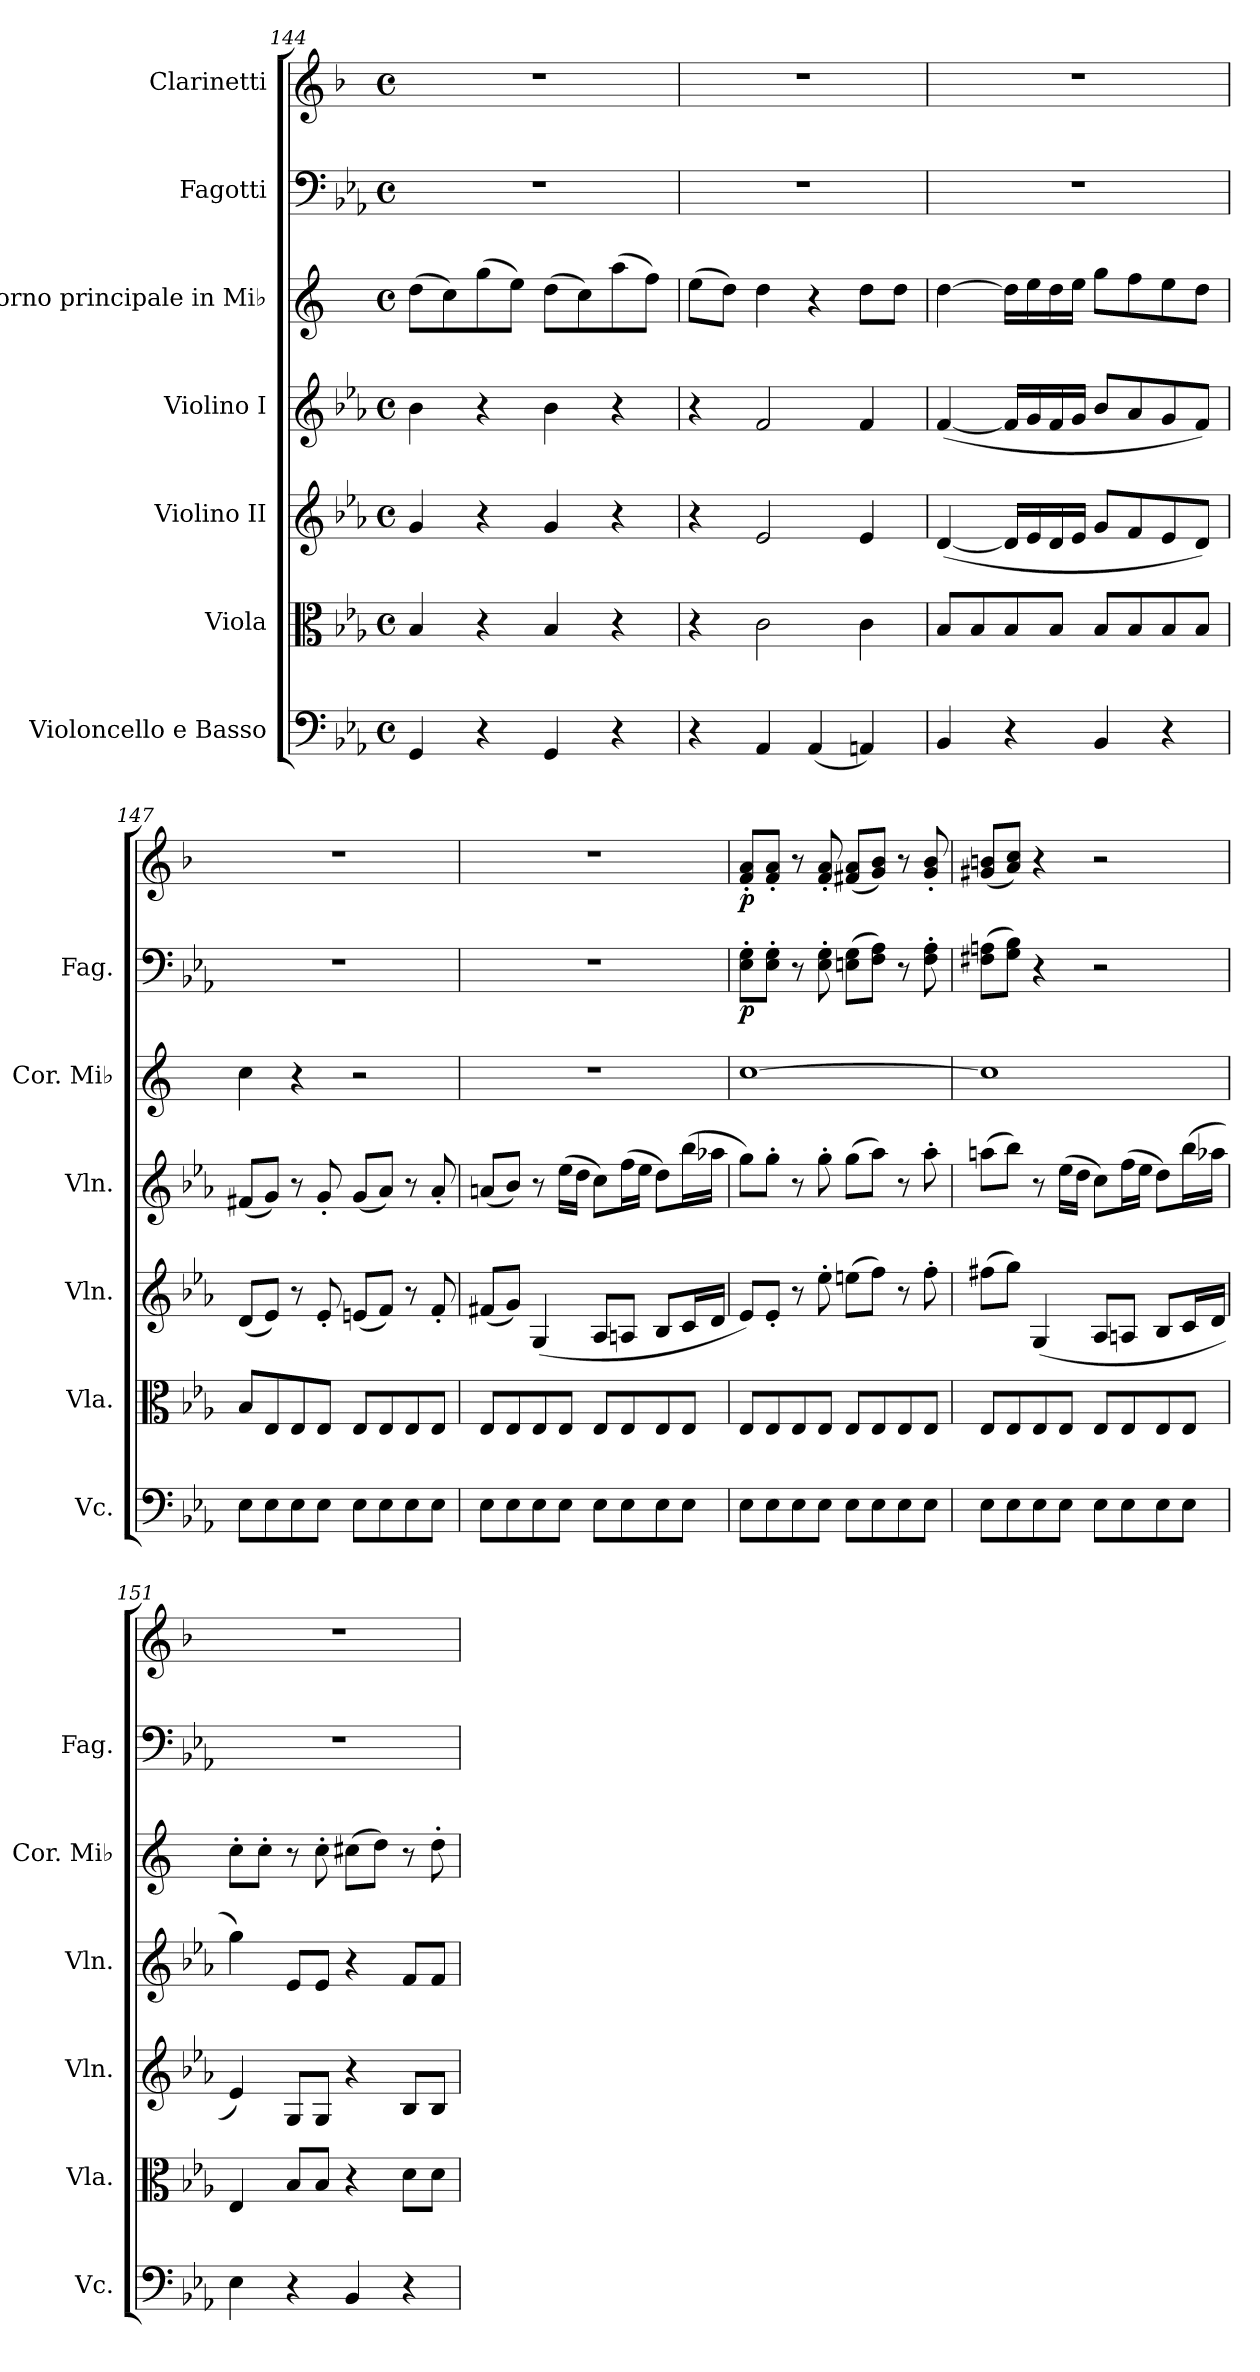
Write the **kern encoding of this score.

**kern	**kern	**kern	**kern	**kern	**kern	**dynam	**kern	**dynam
*part7	*part6	*part5	*part4	*part3	*part2	*part2	*part1	*part1
*staff7	*staff6	*staff5	*staff4	*staff3	*staff2	*staff2	*staff1	*staff1
*I"Violoncello e  Basso	*I"Viola	*I"Violino II	*I"Violino I	*I"Corno principale  in Mi♭	*I"Fagotti	*	*I"Clarinetti	*
*I'Vc.	*I'Vla.	*I'Vln.	*I'Vln.	*I'Cor. Mi♭	*I'Fag.	*	*	*
*clefF4	*clefC3	*clefG2	*clefG2	*clefG2	*clefF4	*	*clefG2	*
*	*	*	*	*ITrd5c9	*	*	*ITrd1c2	*
*k[b-e-a-]	*k[b-e-a-]	*k[b-e-a-]	*k[b-e-a-]	*k[b-e-a-]	*k[b-e-a-]	*	*k[b-e-a-]	*
*M4/4	*M4/4	*M4/4	*M4/4	*M4/4	*M4/4	*	*M4/4	*
*met(c)	*met(c)	*met(c)	*met(c)	*met(c)	*met(c)	*	*met(c)	*
=144	=144	=144	=144	=144	=144	=144	=144	=144
4GG/	4B-/	4g/	4b-\	(8f\L	1r	.	1r	.
.	.	.	.	8e-\)	.	.	.	.
4r	4r	4r	4r	(8b-\	.	.	.	.
.	.	.	.	8g\J)	.	.	.	.
4GG/	4B-/	4g/	4b-\	(8f\L	.	.	.	.
.	.	.	.	8e-\)	.	.	.	.
4r	4r	4r	4r	(8cc\	.	.	.	.
.	.	.	.	8a-\J)	.	.	.	.
=145	=145	=145	=145	=145	=145	=145	=145	=145
4r	4r	4r	4r	(8g\L	1r	.	1r	.
.	.	.	.	8f\J)	.	.	.	.
4AA-/	2c\	2e-/	2f/	4f\	.	.	.	.
(4AA-/	.	.	.	4r	.	.	.	.
4AAn/)	4c\	4e-/	4f/	8f\L	.	.	.	.
.	.	.	.	8f\J	.	.	.	.
!!LO:PB:g=z
=146	=146	=146	=146	=146	=146	=146	=146	=146
4BB-/	8B-/L	([4d/	([4f/	[4f\	1r	.	1r	.
.	8B-/	.	.	.	.	.	.	.
4r	8B-/	16d/LL]	16f/LL]	16f\LL]	.	.	.	.
.	.	16e-/	16g/	16g\	.	.	.	.
.	8B-/J	16d/	16f/	16f\	.	.	.	.
.	.	16e-/JJ	16g/JJ	16g\JJ	.	.	.	.
4BB-/	8B-/L	8g/L	8b-/L	8b-\L	.	.	.	.
.	8B-/	8f/	8a-/	8a-\	.	.	.	.
4r	8B-/	8e-/	8g/	8g\	.	.	.	.
.	8B-/J	8d/J)	8f/J)	8f\J	.	.	.	.
=147	=147	=147	=147	=147	=147	=147	=147	=147
8E-\L	8B-/L	(8d/L	(8f#X/L	4e-\	1r	.	1r	.
8E-\	8E-/	8e-/J)	8g/J)	.	.	.	.	.
8E-\	8E-/	8r	8r	4r	.	.	.	.
8E-\J	8E-/J	8e-'/	8g'/	.	.	.	.	.
8E-\L	8E-/L	(8en/L	(8g/L	2r	.	.	.	.
8E-\	8E-/	8f/J)	8a-/J)	.	.	.	.	.
8E-\	8E-/	8r	8r	.	.	.	.	.
8E-\J	8E-/J	8f'/	8a-'/	.	.	.	.	.
=148	=148	=148	=148	=148	=148	=148	=148	=148
8E-\L	8E-/L	(8f#X/L	(8an/L	1r	1r	.	1r	.
8E-\	8E-/	8g/J)	8b-/J)	.	.	.	.	.
8E-\	8E-/	(4G/	8r	.	.	.	.	.
8E-\J	8E-/J	.	(16ee-\LL	.	.	.	.	.
.	.	.	16dd\JJ	.	.	.	.	.
8E-\L	8E-/L	8A-/L	8cc\L)	.	.	.	.	.
8E-\	8E-/	8An/J	(16ff\L	.	.	.	.	.
.	.	.	16ee-\JJ	.	.	.	.	.
8E-\	8E-/	8B-/L	8dd\L)	.	.	.	.	.
8E-\J	8E-/J	16c/L	(16bb-\L	.	.	.	.	.
.	.	16d/JJ	16aa-X\JJ	.	.	.	.	.
=149	=149	=149	=149	=149	=149	=149	=149	=149
!	!	!	!	!	!	!LO:DY:b	!	!LO:DY:b
8E-\L	8E-/L	8e-/L)	8gg\L)	[1e-	8E-\' 8G\'L	p	8e-/' 8g/'L	p
8E-\	8E-/	8e-'/J	8gg'\J	.	8E-\' 8G\'J	.	8e-/' 8g/'J	.
8E-\	8E-/	8r	8r	.	8r	.	8r	.
8E-\J	8E-/J	8ee-'\	8gg'\	.	8E-\' 8G\'	.	8e-/' 8g/'	.
8E-\L	8E-/L	(8een\L	(8gg\L	.	(8En\ 8G\L	.	(8en/ 8g/L	.
8E-\	8E-/	8ff\J)	8aa-\J)	.	8F\ 8A-\J)	.	8f/ 8a-/J)	.
8E-\	8E-/	8r	8r	.	8r	.	8r	.
8E-\J	8E-/J	8ff'\	8aa-'\	.	8F\' 8A-\'	.	8f/' 8a-/'	.
=150	=150	=150	=150	=150	=150	=150	=150	=150
8E-\L	8E-/L	(8ff#X\L	(8aan\L	1e-]	(8F#X\ 8An\L	.	(8f#X/ 8an/L	.
8E-\	8E-/	8gg\J)	8bb-\J)	.	8G\ 8B-\J)	.	8g/ 8b-/J)	.
8E-\	8E-/	(4G/	8r	.	4r	.	4r	.
8E-\J	8E-/J	.	(16ee-\LL	.	.	.	.	.
.	.	.	16dd\JJ	.	.	.	.	.
8E-\L	8E-/L	8A-/L	8cc\L)	.	2r	.	2r	.
8E-\	8E-/	8An/J	(16ff\L	.	.	.	.	.
.	.	.	16ee-\JJ	.	.	.	.	.
8E-\	8E-/	8B-/L	8dd\L)	.	.	.	.	.
8E-\J	8E-/J	16c/L	(16bb-\L	.	.	.	.	.
.	.	16d/JJ	16aa-X\JJ	.	.	.	.	.
!!LO:LB:g=z
=151	=151	=151	=151	=151	=151	=151	=151	=151
4E-\	4E-/	4e-/)	4gg\)	8e-'\L	1r	.	1r	.
.	.	.	.	8e-'\J	.	.	.	.
4r	8B-/L	8G/L	8e-/L	8r	.	.	.	.
.	8B-/J	8G/J	8e-/J	8e-'\	.	.	.	.
4BB-/	4r	4r	4r	(8en\L	.	.	.	.
.	.	.	.	8f\J)	.	.	.	.
4r	8d\L	8B-/L	8f/L	8r	.	.	.	.
.	8d\J	8B-/J	8f/J	8f'\	.	.	.	.
=	=	=	=	=	=	=	=	=
*-	*-	*-	*-	*-	*-	*-	*-	*-
